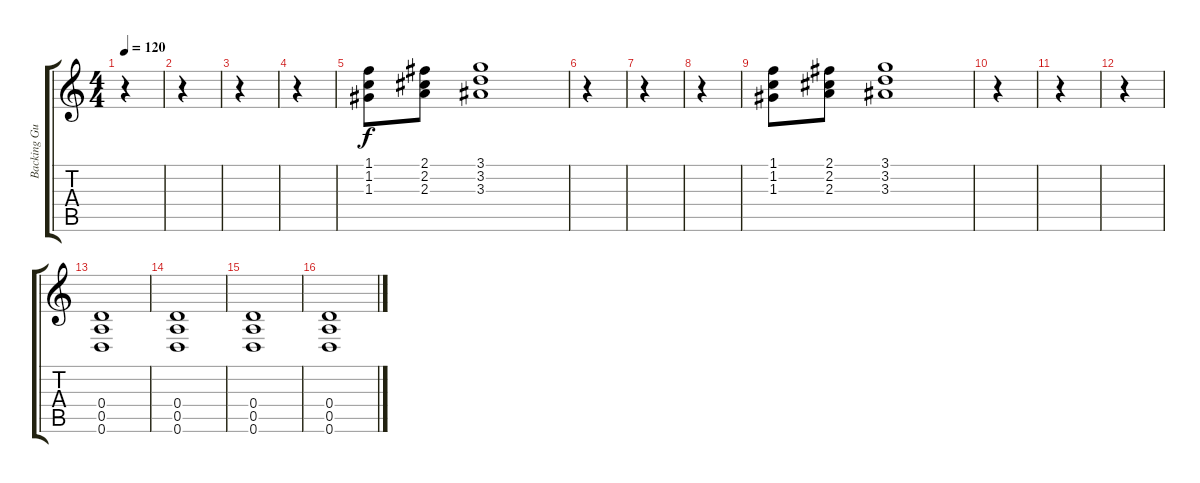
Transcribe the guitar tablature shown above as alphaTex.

\track ("Backing Guitar" "Backing Gu") {instrument distortionguitar}
\staff {score tabs}
\tuning (E4 B3 G3 D3 A2 D2) {hide}
\ts (4 4)
\tempo 120
\clef g2
\ks c
r.4{dy f} |
r.4 |
r.4 |
r.4 |
(1.1 1.2 1.3).8 (2.1 2.2 2.3).8 (3.1 3.2 3.3).1 |
r.4 |
r.4 |
r.4 |
(1.1 1.2 1.3).8 (2.1 2.2 2.3).8 (3.1 3.2 3.3).1 |
r.4 |
r.4 |
r.4 |
(0.4 0.5 0.6).1 |
(0.4 0.5 0.6).1 |
(0.4 0.5 0.6).1 |
(0.4 0.5 0.6).1
